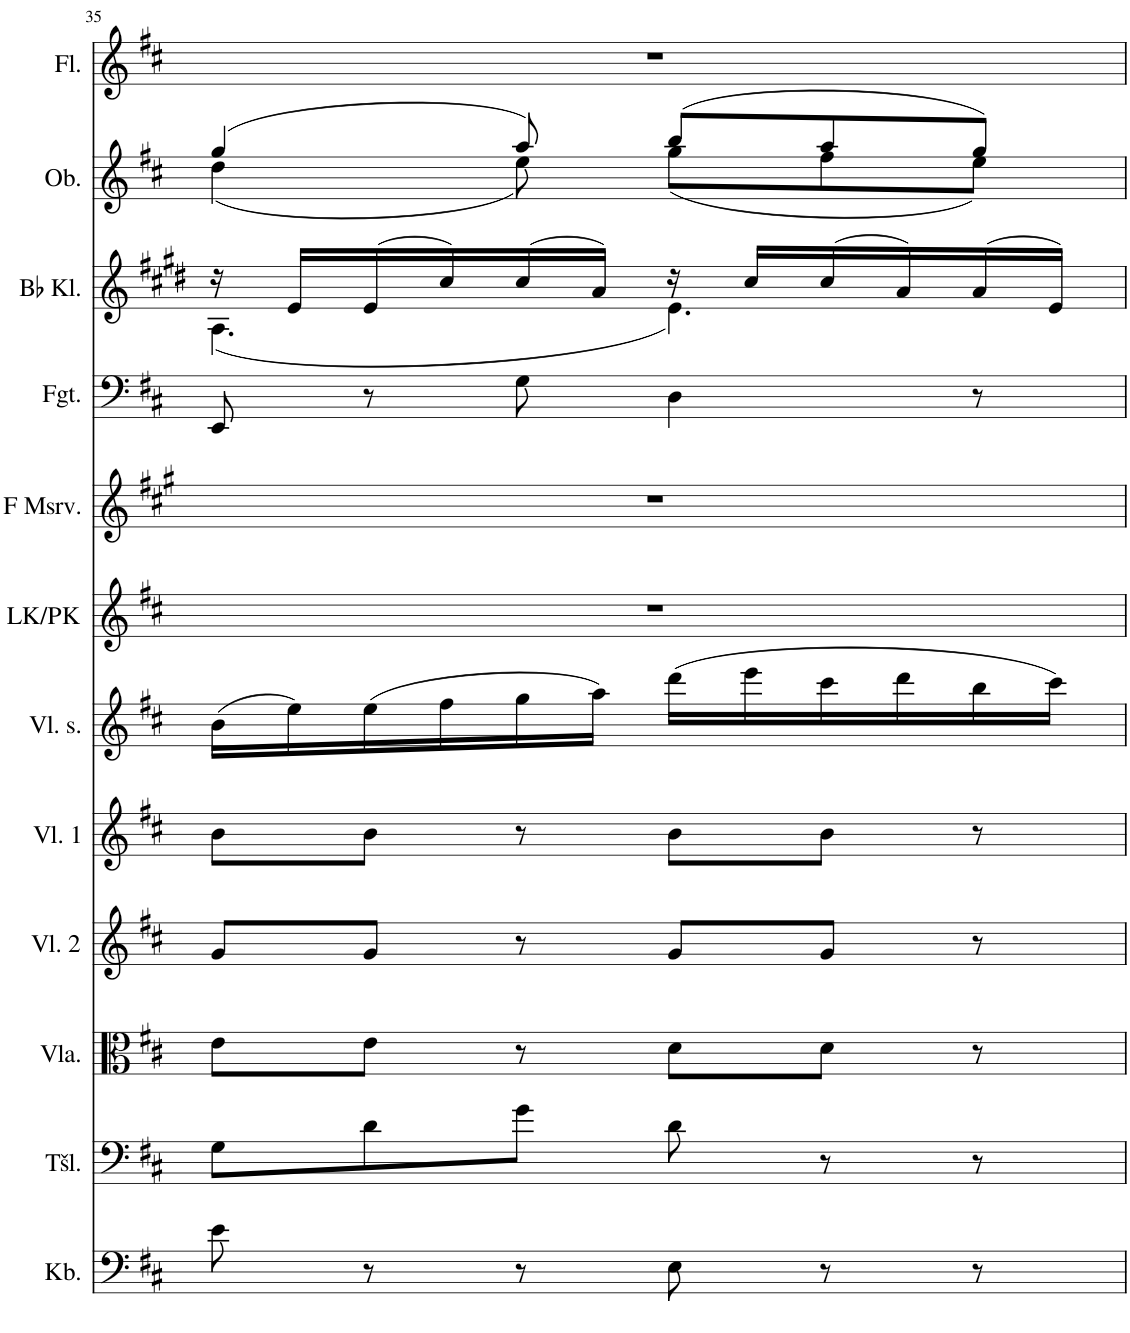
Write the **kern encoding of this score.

**kern	**kern	**kern	**kern	**kern	**kern	**kern	**kern	**kern	**kern	**kern	**kern
*part12	*part11	*part10	*part9	*part8	*part7	*part6	*part5	*part4	*part3	*part2	*part1
*staff12	*staff11	*staff10	*staff9	*staff8	*staff7	*staff6	*staff5	*staff4	*staff3	*staff2	*staff1
*I"Kontrabass	*I"Tšello	*I"Vioola	*I"Viiul 2	*I"Viiul 1	*I"Viiuli soolo	*I"Laste- ja poistekoor	*I"Metsasarv F	*I"Fagott	*I"Bb klarnet	*I"Oboe	*I"Flööt
*I'Kb.	*I'Tšl.	*I'Vla.	*I'Vl. 2	*I'Vl. 1	*I'Vl. s.	*	*	*I'Fgt.	*I'Bb Kl.	*I'Ob.	*I'Fl.
!!LO:PB:g=z
*clefF4	*clefF4	*clefC3	*clefG2	*clefG2	*clefG2	*clefG2	*clefG2	*clefF4	*clefG2	*clefG2	*clefG2
*Trd7c12	*	*	*	*	*	*	*Trd4c7	*	*Trd1c2	*	*
*k[f#c#]	*k[f#c#]	*k[f#c#]	*k[f#c#]	*k[f#c#]	*k[f#c#]	*k[f#c#]	*k[f#c#g#]	*k[f#c#]	*k[f#c#g#d#]	*k[f#c#]	*k[f#c#]
*M6/8	*M6/8	*M6/8	*M6/8	*M6/8	*M6/8	*M6/8	*M6/8	*M6/8	*M6/8	*M6/8	*M6/8
=35	=35	=35	=35	=35	=35	=35	=35	=35	=35	=35	=35
*	*	*	*	*	*	*	*	*	*^	*^	*
8e\	8G\L	8e\L	8g/L	8b\L	(16b\LL	2.r	2.r	8EE/	16r	(4.A\	(4gg/	(4dd\	2.r
.	.	.	.	.	16ee\)	.	.	.	16e/LL	.	.	.	.
8r	8d\	8e\J	8g/J	8b\J	(16ee\	.	.	8r	(16e/	.	.	.	.
.	.	.	.	.	16ff#\	.	.	.	16cc#/)	.	.	.	.
8r	8g\J	8r	8r	8r	16gg\	.	.	8G\	(16cc#/	.	8aa/)	8ee\)	.
.	.	.	.	.	16aa\JJ)	.	.	.	16a/JJ)	.	.	.	.
8E\	8d\	8d\L	8g/L	8b\L	(16ddd\LL	.	.	4D\	16r	4.e\)	(8bb/L	(8gg\L	.
.	.	.	.	.	16eee\	.	.	.	16cc#/LL	.	.	.	.
8r	8r	8d\J	8g/J	8b\J	16ccc#\	.	.	.	(16cc#/	.	8aa/	8ff#\	.
.	.	.	.	.	16ddd\	.	.	.	16a/)	.	.	.	.
8r	8r	8r	8r	8r	16bb\	.	.	8r	(16a/	.	8gg/J)	8ee\J)	.
.	.	.	.	.	16ccc#\JJ)	.	.	.	16e/JJ)	.	.	.	.
*	*	*	*	*	*	*	*	*	*v	*v	*	*	*
*	*	*	*	*	*	*	*	*	*	*v	*v	*
=	=	=	=	=	=	=	=	=	=	=	=
*-	*-	*-	*-	*-	*-	*-	*-	*-	*-	*-	*-
